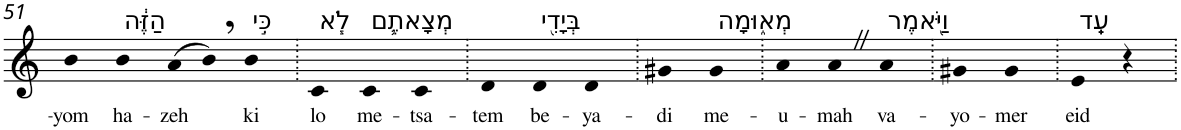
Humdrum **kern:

**kern	**text
*part1	*part1
*staff1	*staff1
*I"Piano	*
*I'Pno	*
!!LO:PB:g=z
*clefG2	*
*k[]	*
=51	=51
!	!LO:LY:b
4b	-yom
!LO:TX:a:t=הַזֶּ֔ה	!
!	!LO:LY:b
4b	ha-
!	!LO:LY:b
(>8a	-zeh
8b,)	.
!LO:TX:a:t=כִּ֣י	!
!	!LO:LY:b
4b	ki
=52.	=52.
!LO:TX:a:t=לֹ֧א	!
!	!LO:LY:b
4c	lo
!LO:TX:a:t=מְצָאתֶ֛ם	!
!	!LO:LY:b
4c	me-
!	!LO:LY:b
4c	-tsa-
=53.	=53.
!	!LO:LY:b
4d	-tem
!LO:TX:a:t=בְּיָדִ֖י	!
!	!LO:LY:b
4d	be-
!	!LO:LY:b
4d	-ya-
=54.	=54.
!	!LO:LY:b
4g#X	-di
!LO:TX:a:t=מְא֑וּמָה	!
!	!LO:LY:b
4g#	me-
=55.	=55.
!	!LO:LY:b
4a	-u-
!	!LO:LY:b
4aZ	-mah
!LO:TX:a:t=וַיֹּ֖אמֶר	!
!	!LO:LY:b
4a	va-
=56.	=56.
!	!LO:LY:b
4g#X	-yo-
!	!LO:LY:b
4g#	-mer
=57.	=57.
!LO:TX:a:t=עֵֽד	!
!	!LO:LY:b
4e	eid
4r	.
=.	=.
*-	*-
